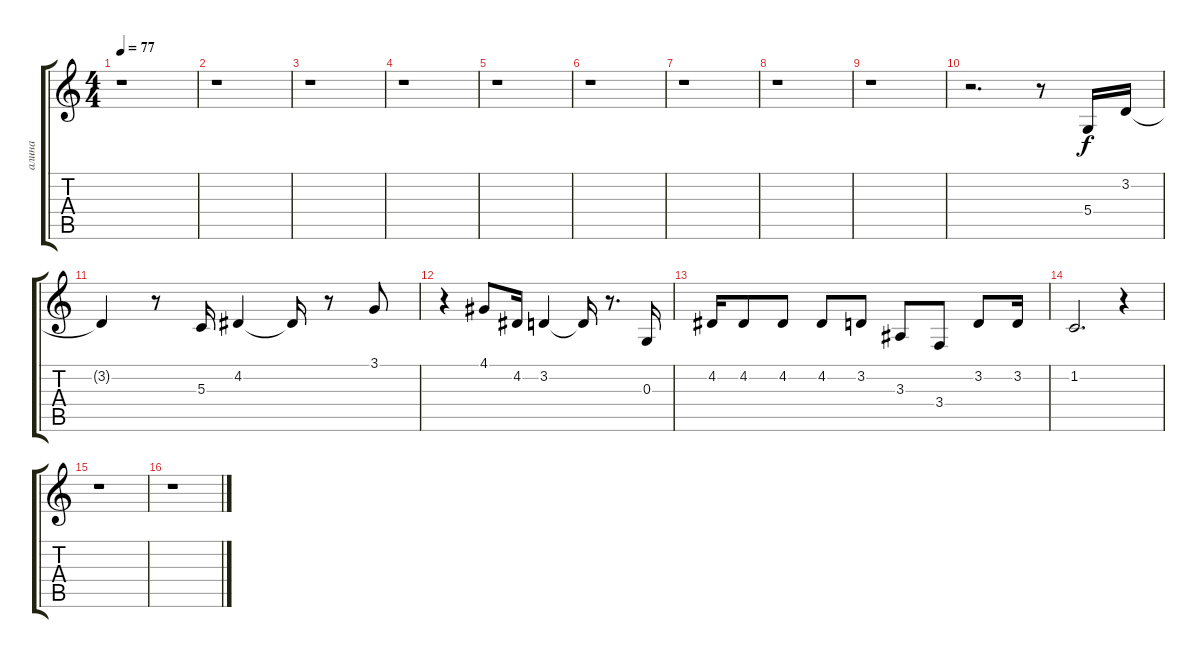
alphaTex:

\track ("алина" "алина") {instrument lead6voice}
\staff {score tabs}
\tuning (E4 B3 G3 D3 A2 E2) {hide}
\ts (4 4)
\tempo 77
\clef g2
\ks c
r.1{dy f instrument lead6voice} |
r.1 |
r.1 |
r.1 |
r.1 |
r.1 |
r.1 |
r.1 |
r.1 |
r.2{d} r.8 5.4.16 3.2.16 |
3.2{t}.4 r.8 5.3.16 4.2.4 4.2{t}.16 r.8 3.1.8 |
r.4 4.1.8 4.2.16 3.2.4 3.2{t}.16 r.8{d} 0.3.16 |
4.2.16 4.2.8 4.2.8 4.2.8 3.2.8 3.3.8 3.4.8 3.2.8 3.2.16 |
1.2.2{d} r.4 |
r.1 |
r.1
